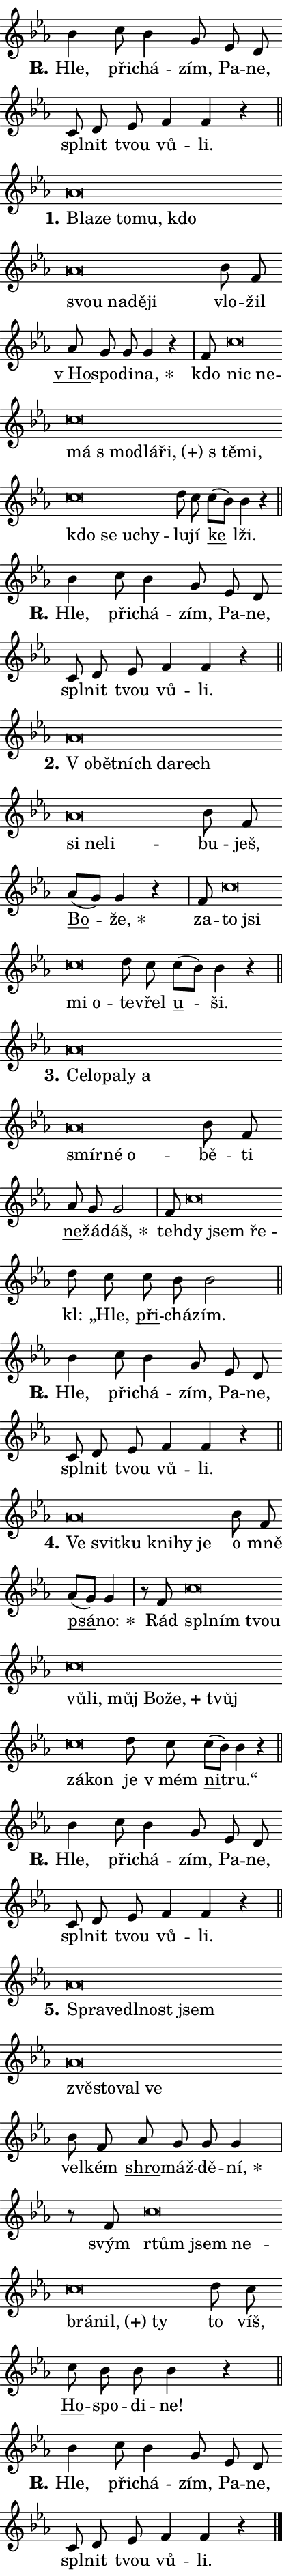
\version "2.22.1"
\header { tagline = "" }
\paper {
  indent = 0\cm
  top-margin = 0\cm
  right-margin = 0\cm
  bottom-margin = 0\cm
  left-margin = 0\cm
  paper-width = 7\cm
  page-breaking = #ly:one-page-breaking
  system-system-spacing.basic-distance = #11
  score-system-spacing.basic-distance = #11
  ragged-last = ##f
}


%% Author: Thomas Morley
%% https://lists.gnu.org/archive/html/lilypond-user/2020-05/msg00002.html
#(define (line-position grob)
"Returns position of @var[grob} in current system:
   @code{'start}, if at first time-step
   @code{'end}, if at last time-step
   @code{'middle} otherwise
"
  (let* ((col (ly:item-get-column grob))
         (ln (ly:grob-object col 'left-neighbor))
         (rn (ly:grob-object col 'right-neighbor))
         (col-to-check-left (if (ly:grob? ln) ln col))
         (col-to-check-right (if (ly:grob? rn) rn col))
         (break-dir-left
           (and
             (ly:grob-property col-to-check-left 'non-musical #f)
             (ly:item-break-dir col-to-check-left)))
         (break-dir-right
           (and
             (ly:grob-property col-to-check-right 'non-musical #f)
             (ly:item-break-dir col-to-check-right))))
        (cond ((eqv? 1 break-dir-left) 'start)
              ((eqv? -1 break-dir-right) 'end)
              (else 'middle))))

#(define (tranparent-at-line-position vctor)
  (lambda (grob)
  "Relying on @code{line-position} select the relevant enry from @var{vctor}.
Used to determine transparency,"
    (case (line-position grob)
      ((end) (not (vector-ref vctor 0)))
      ((middle) (not (vector-ref vctor 1)))
      ((start) (not (vector-ref vctor 2))))))

noteHeadBreakVisibility =
#(define-music-function (break-visibility)(vector?)
"Makes @code{NoteHead}s transparent relying on @var{break-visibility}"
#{
  \override NoteHead.transparent =
    #(tranparent-at-line-position break-visibility)
#})

#(define delete-ledgers-for-transparent-note-heads
  (lambda (grob)
    "Reads whether a @code{NoteHead} is transparent.
If so this @code{NoteHead} is removed from @code{'note-heads} from
@var{grob}, which is supposed to be @code{LedgerLineSpanner}.
As a result ledgers are not printed for this @code{NoteHead}"
    (let* ((nhds-array (ly:grob-object grob 'note-heads))
           (nhds-list
             (if (ly:grob-array? nhds-array)
                 (ly:grob-array->list nhds-array)
                 '()))
           ;; Relies on the transparent-property being done before
           ;; Staff.LedgerLineSpanner.after-line-breaking is executed.
           ;; This is fragile ...
           (to-keep
             (remove
               (lambda (nhd)
                 (ly:grob-property nhd 'transparent #f))
               nhds-list)))
      ;; TODO find a better method to iterate over grob-arrays, similiar
      ;; to filter/remove etc for lists
      ;; For now rebuilt from scratch
      (set! (ly:grob-object grob 'note-heads)  '())
      (for-each
        (lambda (nhd)
          (ly:pointer-group-interface::add-grob grob 'note-heads nhd))
        to-keep))))

hideNotes = {
  \noteHeadBreakVisibility #begin-of-line-visible
}
unHideNotes = {
  \noteHeadBreakVisibility #all-visible
}

% work-around for resetting accidentals
% https://lilypond.org/doc/v2.23/Documentation/notation/displaying-rhythms#unmetered-music
cadenzaMeasure = {
  \cadenzaOff
  \partial 1024 s1024
  \cadenzaOn
}

#(define-markup-command (accent layout props text) (markup?)
  "Underline accented syllable"
  (interpret-markup layout props
    #{\markup \override #'(offset . 4.3) \underline { #text }#}))

responsum = \markup \concat {
  "R" \hspace #-1.05 \path #0.1 #'((moveto 0 0.07) (lineto 0.9 0.8)) \hspace #0.05 "."
}

\layout {
    \context {
        \Staff
        \remove "Time_signature_engraver"
        \override LedgerLineSpanner.after-line-breaking = #delete-ledgers-for-transparent-note-heads
    }
    \context {
        \Voice {
            \override NoteHead.output-attributes = #'((class . "notehead"))
            \override Hairpin.height = #0.55
        }
    }
    \context {
        \Lyrics {
            \override StanzaNumber.output-attributes = #'((class . "stanzanumber"))
            \override LyricSpace.minimum-distance = #0.9
            \override LyricText.font-name = #"TeX Gyre Schola"
            \override LyricText.font-size = 1
            \override StanzaNumber.font-name = #"TeX Gyre Schola Bold"
            \override StanzaNumber.font-size = 1
        }
    }
}

% magnetic-lyrics.ily
%
%   written by
%     Jean Abou Samra <jean@abou-samra.fr>
%     Werner Lemberg <wl@gnu.org>
%
%   adapted by
%     Jiri Hon <jiri.hon@gmail.com>
%
% Version 2022-Apr-15

% https://www.mail-archive.com/lilypond-user@gnu.org/msg149350.html

#(define (Left_hyphen_pointer_engraver context)
   "Collect syllable-hyphen-syllable occurrences in lyrics and store
them in properties.  This engraver only looks to the left.  For
example, if the lyrics input is @code{foo -- bar}, it does the
following.

@itemize @bullet
@item
Set the @code{text} property of the @code{LyricHyphen} grob between
@q{foo} and @q{bar} to @code{foo}.

@item
Set the @code{left-hyphen} property of the @code{LyricText} grob with
text @q{foo} to the @code{LyricHyphen} grob between @q{foo} and
@q{bar}.
@end itemize

Use this auxiliary engraver in combination with the
@code{lyric-@/text::@/apply-@/magnetic-@/offset!} hook."
   (let ((hyphen #f)
         (text #f))
     (make-engraver
      (acknowledgers
       ((lyric-syllable-interface engraver grob source-engraver)
        (set! text grob)))
      (end-acknowledgers
       ((lyric-hyphen-interface engraver grob source-engraver)
        ;(when (not (grob::has-interface grob 'lyric-space-interface))
          (set! hyphen grob)));)
      ((stop-translation-timestep engraver)
       (when (and text hyphen)
         (ly:grob-set-object! text 'left-hyphen hyphen))
       (set! text #f)
       (set! hyphen #f)))))

#(define (lyric-text::apply-magnetic-offset! grob)
   "If the space between two syllables is less than the value in
property @code{LyricText@/.details@/.squash-threshold}, move the right
syllable to the left so that it gets concatenated with the left
syllable.

Use this function as a hook for
@code{LyricText@/.after-@/line-@/breaking} if the
@code{Left_@/hyphen_@/pointer_@/engraver} is active."
   (let ((hyphen (ly:grob-object grob 'left-hyphen #f)))
     (when hyphen
       (let ((left-text (ly:spanner-bound hyphen LEFT)))
         (when (grob::has-interface left-text 'lyric-syllable-interface)
           (let* ((common (ly:grob-common-refpoint grob left-text X))
                  (this-x-ext (ly:grob-extent grob common X))
                  (left-x-ext
                   (begin
                     ;; Trigger magnetism for left-text.
                     (ly:grob-property left-text 'after-line-breaking)
                     (ly:grob-extent left-text common X)))
                  ;; `delta` is the gap width between two syllables.
                  (delta (- (interval-start this-x-ext)
                            (interval-end left-x-ext)))
                  (details (ly:grob-property grob 'details))
                  (threshold (assoc-get 'squash-threshold details 0.2)))
             (when (< delta threshold)
               (let* (;; We have to manipulate the input text so that
                      ;; ligatures crossing syllable boundaries are not
                      ;; disabled.  For languages based on the Latin
                      ;; script this is essentially a beautification.
                      ;; However, for non-Western scripts it can be a
                      ;; necessity.
                      (lt (ly:grob-property left-text 'text))
                      (rt (ly:grob-property grob 'text))
                      (is-space (grob::has-interface hyphen 'lyric-space-interface))
                      (space (if is-space " " ""))
                      (space-markup (grob-interpret-markup grob " "))
                      (space-size (interval-length (ly:stencil-extent space-markup X)))
                      (extra-delta (if is-space space-size 0))
                      ;; Append new syllable.
                      (ltrt-space (if (and (string? lt) (string? rt))
                                (string-append lt space rt)
                                (make-concat-markup (list lt space rt))))
                      ;; Right-align `ltrt` to the right side.
                      (ltrt-space-markup (grob-interpret-markup
                               grob
                               (make-translate-markup
                                (cons (interval-length this-x-ext) 0)
                                (make-right-align-markup ltrt-space)))))
                 (begin
                   ;; Don't print `left-text`.
                   (ly:grob-set-property! left-text 'stencil #f)
                   ;; Set text and stencil (which holds all collected
                   ;; syllables so far) and shift it to the left.
                   (ly:grob-set-property! grob 'text ltrt-space)
                   (ly:grob-set-property! grob 'stencil ltrt-space-markup)
                   (ly:grob-translate-axis! grob (- (- delta extra-delta)) X))))))))))


#(define (lyric-hyphen::displace-bounds-first grob)
   ;; Make very sure this callback isn't triggered too early.
   (let ((left (ly:spanner-bound grob LEFT))
         (right (ly:spanner-bound grob RIGHT)))
     (ly:grob-property left 'after-line-breaking)
     (ly:grob-property right 'after-line-breaking)
     (ly:lyric-hyphen::print grob)))

squashThreshold = #0.4

\layout {
  \context {
    \Lyrics
    \consists #Left_hyphen_pointer_engraver
    \override LyricText.after-line-breaking =
      #lyric-text::apply-magnetic-offset!
    \override LyricHyphen.stencil = #lyric-hyphen::displace-bounds-first
    \override LyricText.details.squash-threshold = \squashThreshold
    \override LyricHyphen.minimum-distance = 0
    \override LyricHyphen.minimum-length = \squashThreshold
  }
}

squash = \override LyricText.details.squash-threshold = 9999
unSquash = \override LyricText.details.squash-threshold = \squashThreshold

left = \override LyricText.self-alignment-X = #LEFT
unLeft = \revert LyricText.self-alignment-X

starOffset = #(lambda (grob) 
                (let ((x_offset (ly:self-alignment-interface::aligned-on-x-parent grob)))
                  (if (= x_offset 0) 0 (+ x_offset 1.2))))

star = #(define-music-function (syllable)(string?)
"Append star separator at the end of a syllable"
#{
  \once \override LyricText.X-offset = #starOffset
  \lyricmode { \markup {
    #syllable
    \override #'((font-name . "TeX Gyre Schola Bold")) \hspace #0.2 \lower #0.65 \larger "*"
  } }
#})

starAccent = #(define-music-function (syllable)(string?)
"Append star separator at the end of a syllable and make accent"
#{
  \once \override LyricText.X-offset = #starOffset
  \lyricmode { \markup {
    \accent #syllable
    \override #'((font-name . "TeX Gyre Schola Bold")) \hspace #0.2 \lower #0.65 \larger "*"
  } }
#})

breath = #(define-music-function (syllable)(string?)
"Append breathing indicator at the end of a syllable"
#{
  \lyricmode { \markup { #syllable "+" } }
#})

optionalBreath = #(define-music-function (syllable)(string?)
"Append optional breathing indicator at the end of a syllable"
#{
  \lyricmode { \markup { #syllable "(+)" } }
#})


\score {
    <<
        \new Voice = "melody" { \cadenzaOn \key es \major \relative { bes'4 c8 bes4 g8 \bar "" es d \bar "" c d es \bar "" f4 f r \cadenzaMeasure \bar "||" \break }
\relative { as'\breve*1/16 \hideNotes \breve*1/16 \bar "" \breve*1/16 \bar "" \breve*1/16 \bar "" \breve*1/16 \bar "" \breve*1/16 \bar "" \breve*1/16 \bar "" \breve*1/16 \breve*1/16 \bar "" \unHideNotes bes8 f \bar "" as g g g4 r \cadenzaMeasure \bar "|" f8 c'\breve*1/16 \hideNotes \breve*1/16 \bar "" \breve*1/16 \bar "" \breve*1/16 \bar "" \breve*1/16 \bar "" \breve*1/16 \bar "" \breve*1/16 \bar "" \breve*1/16 \bar "" \breve*1/16 \bar "" \breve*1/16 \bar "" \breve*1/16 \breve*1/16 \bar "" \unHideNotes d8 c \bar "" c[( bes)] bes4 r \cadenzaMeasure \bar "||" \break }
\relative { bes'4 c8 bes4 g8 \bar "" es d \bar "" c d es \bar "" f4 f r \cadenzaMeasure \bar "||" \break }
\relative { as'\breve*1/16 \hideNotes \breve*1/16 \bar "" \breve*1/16 \bar "" \breve*1/16 \bar "" \breve*1/16 \bar "" \breve*1/16 \bar "" \breve*1/16 \breve*1/16 \bar "" \unHideNotes bes8 f \bar "" as[( g)] g4 r \cadenzaMeasure \bar "|" f8 c'\breve*1/16 \hideNotes \breve*1/16 \bar "" \breve*1/16 \breve*1/16 \bar "" \unHideNotes d8 c \bar "" c[( bes)] bes4 r \cadenzaMeasure \bar "||" \break }
\relative { as'\breve*1/16 \hideNotes \breve*1/16 \bar "" \breve*1/16 \bar "" \breve*1/16 \bar "" \breve*1/16 \bar "" \breve*1/16 \bar "" \breve*1/16 \breve*1/16 \bar "" \unHideNotes bes8 f \bar "" as g g2 \cadenzaMeasure \bar "|" f8 c'\breve*1/16 \hideNotes \breve*1/16 \breve*1/16 \bar "" \unHideNotes d8 c \bar "" c bes bes2 \cadenzaMeasure \bar "||" \break }
\relative { bes'4 c8 bes4 g8 \bar "" es d \bar "" c d es \bar "" f4 f r \cadenzaMeasure \bar "||" \break }
\relative { as'\breve*1/16 \hideNotes \breve*1/16 \bar "" \breve*1/16 \bar "" \breve*1/16 \bar "" \breve*1/16 \breve*1/16 \bar "" \unHideNotes bes8 f \bar "" as[( g)] g4 \cadenzaMeasure \bar "|" r8 f8 c'\breve*1/16 \hideNotes \breve*1/16 \bar "" \breve*1/16 \bar "" \breve*1/16 \bar "" \breve*1/16 \bar "" \breve*1/16 \bar "" \breve*1/16 \bar "" \breve*1/16 \bar "" \breve*1/16 \bar "" \breve*1/16 \breve*1/16 \bar "" \unHideNotes d8 c \bar "" c[( bes)] bes4 r \cadenzaMeasure \bar "||" \break }
\relative { bes'4 c8 bes4 g8 \bar "" es d \bar "" c d es \bar "" f4 f r \cadenzaMeasure \bar "||" \break }
\relative { as'\breve*1/16 \hideNotes \breve*1/16 \bar "" \breve*1/16 \bar "" \breve*1/16 \bar "" \breve*1/16 \bar "" \breve*1/16 \bar "" \breve*1/16 \bar "" \breve*1/16 \breve*1/16 \bar "" \unHideNotes bes8 f \bar "" as g g g4 \cadenzaMeasure \bar "|" r8 f8 c'\breve*1/16 \hideNotes \breve*1/16 \bar "" \breve*1/16 \bar "" \breve*1/16 \bar "" \breve*1/16 \breve*1/16 \bar "" \unHideNotes d8 c \bar "" c bes bes bes4 r \cadenzaMeasure \bar "||" \break }
\relative { bes'4 c8 bes4 g8 \bar "" es d \bar "" c d es \bar "" f4 f r \cadenzaMeasure \bar "||" \break } \bar "|." }
        \new Lyrics \lyricsto "melody" { \lyricmode { \set stanza = \responsum
Hle, při -- chá -- zím, Pa -- ne, spl -- nit tvou vů -- li.
\set stanza = "1."
\left Bla -- \squash ze to -- mu, kdo svou na -- dě -- ji \unLeft \unSquash vlo -- žil \markup \accent "v Ho" -- spo -- di -- \star na, kdo \left nic \squash ne -- má "s mod" -- lá -- \optionalBreath ři, "s tě" -- mi, kdo se u -- chy -- \unLeft \unSquash lu -- jí \markup \accent ke lži.
\set stanza = \responsum
Hle, při -- chá -- zím, Pa -- ne, spl -- nit tvou vů -- li.
\set stanza = "2."
\left "V o" -- \squash bět -- ních da -- rech si ne -- li -- \unLeft \unSquash bu -- ješ, \markup \accent Bo -- \star že, za -- \left to \squash jsi mi o -- \unLeft \unSquash te -- vřel \markup \accent u -- ši.
\set stanza = "3."
\left Ce -- \squash lo -- pa -- ly a smír -- né o -- \unLeft \unSquash bě -- ti \markup \accent ne -- žá -- \star dáš, teh -- \left dy \squash jsem ře -- \unLeft \unSquash kl: „Hle, \markup \accent při -- chá -- zím.
\set stanza = \responsum
Hle, při -- chá -- zím, Pa -- ne, spl -- nit tvou vů -- li.
\set stanza = "4."
\left Ve \squash svit -- ku kni -- hy je \unLeft \unSquash o mně \markup \accent psá -- \star no: Rád \left spl -- \squash ním tvou vů -- li, můj Bo -- \breath "že," tvůj zá -- kon \unLeft \unSquash je "v mém" \markup \accent ni -- tru.“
\set stanza = \responsum
Hle, při -- chá -- zím, Pa -- ne, spl -- nit tvou vů -- li.
\set stanza = "5."
\left Spra -- \squash ve -- dl -- nost jsem zvě -- sto -- val ve \unLeft \unSquash vel -- kém \markup \accent shro -- máž -- dě -- \star ní, svým \left rtům \squash jsem ne -- brá -- \optionalBreath nil, ty \unLeft \unSquash to víš, \markup \accent Ho -- spo -- di -- ne!
\set stanza = \responsum
Hle, při -- chá -- zím, Pa -- ne, spl -- nit tvou vů -- li. } }
    >>
    \layout {}
}
